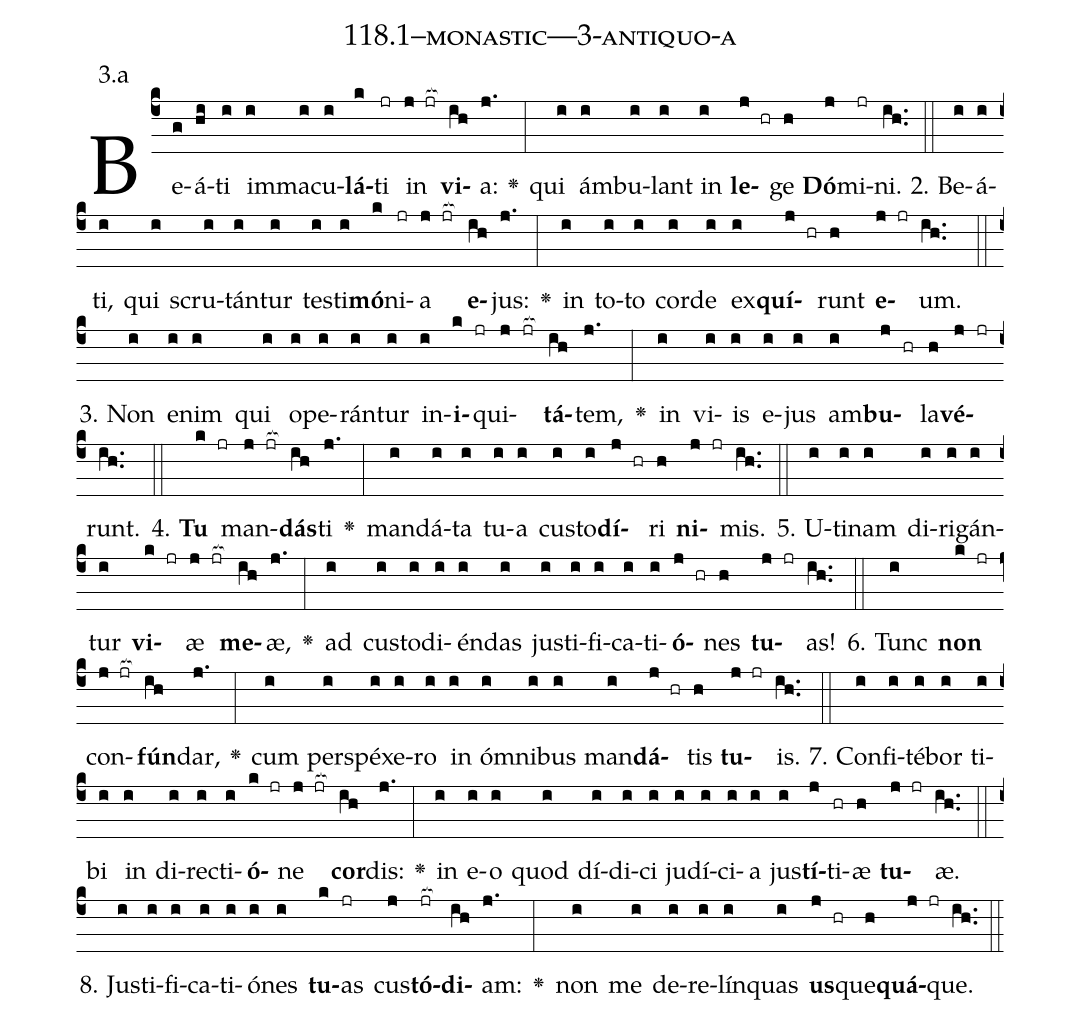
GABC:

name: 118.1--monastic---3-antiquo-a;
annotation: 3.a;
%%
(c4)Be(g)á(hi)ti(i) im(i)ma(i)cu(i)<b>lá</b>(k)ti(jr) in(j jr[ocb:1{]) <b>vi</b>(ih[ocb:0}])a:(j.) <v>\greheightstar</v>(:) qui(i) ám(i)bu(i)lant(i) in(i) <b>le</b>(j hr)ge(h) <b>Dó</b>(j)mi(jr)ni.(ih..) (::)
2. Be(i)á(i)ti,(i) qui(i) scru(i)tán(i)tur(i) tes(i)ti(i)<b>mó</b>(k)ni(jr)a(j jr[ocb:1{]) <b>e</b>(ih[ocb:0}])jus:(j.) <v>\greheightstar</v>(:) in(i) to(i)to(i) cor(i)de(i) ex(i)<b>quí</b>(j hr)runt(h) <b>e</b>(j jr)um.(ih..) (::)
3. Non(i) e(i)nim(i) qui(i) o(i)pe(i)rán(i)tur(i) in(i)<b>i</b>(k jr)qui(j jr[ocb:1{])<b>tá</b>(ih[ocb:0}])tem,(j.) <v>\greheightstar</v>(:) in(i) vi(i)is(i) e(i)jus(i) am(i)<b>bu</b>(j hr)la(h)<b>vé</b>(j jr)runt.(ih..) (::)
4. <b>Tu</b>(k jr) man(j jr[ocb:1{])<b>dás</b>(ih[ocb:0}])ti(j.) <v>\greheightstar</v>(:) man(i)dá(i)ta(i) tu(i)a(i) cus(i)to(i)<b>dí</b>(j hr)ri(h) <b>ni</b>(j jr)mis.(ih..) (::)
5. U(i)ti(i)nam(i) di(i)ri(i)gán(i)tur(i) <b>vi</b>(k jr)æ(j jr[ocb:1{]) <b>me</b>(ih[ocb:0}])æ,(j.) <v>\greheightstar</v>(:) ad(i) cus(i)to(i)di(i)én(i)das(i) jus(i)ti(i)fi(i)ca(i)ti(i)<b>ó</b>(j hr)nes(h) <b>tu</b>(j jr)as!(ih..) (::)
6. Tunc(i) <b>non</b>(k jr) con(j jr[ocb:1{])<b>fún</b>(ih[ocb:0}])dar,(j.) <v>\greheightstar</v>(:) cum(i) per(i)spé(i)xe(i)ro(i) in(i) óm(i)ni(i)bus(i) man(i)<b>dá</b>(j hr)tis(h) <b>tu</b>(j jr)is.(ih..) (::)
7. Con(i)fi(i)té(i)bor(i) ti(i)bi(i) in(i) di(i)rec(i)ti(i)<b>ó</b>(k jr)ne(j jr[ocb:1{]) <b>cor</b>(ih[ocb:0}])dis:(j.) <v>\greheightstar</v>(:) in(i) e(i)o(i) quod(i) dí(i)di(i)ci(i) ju(i)dí(i)ci(i)a(i) jus(i)<b>tí</b>(j)ti(hr)æ(h) <b>tu</b>(j jr)æ.(ih..) (::)
8. Jus(i)ti(i)fi(i)ca(i)ti(i)ó(i)nes(i) <b>tu</b>(k)as(jr) cus(j)<b>tó</b>(jr[ocb:1{])<b>di</b>(ih[ocb:0}])am:(j.) <v>\greheightstar</v>(:) non(i) me(i) de(i)re(i)lín(i)quas(i) <b>us</b>(j hr)que(h)<b>quá</b>(j jr)que.(ih..) (::)
